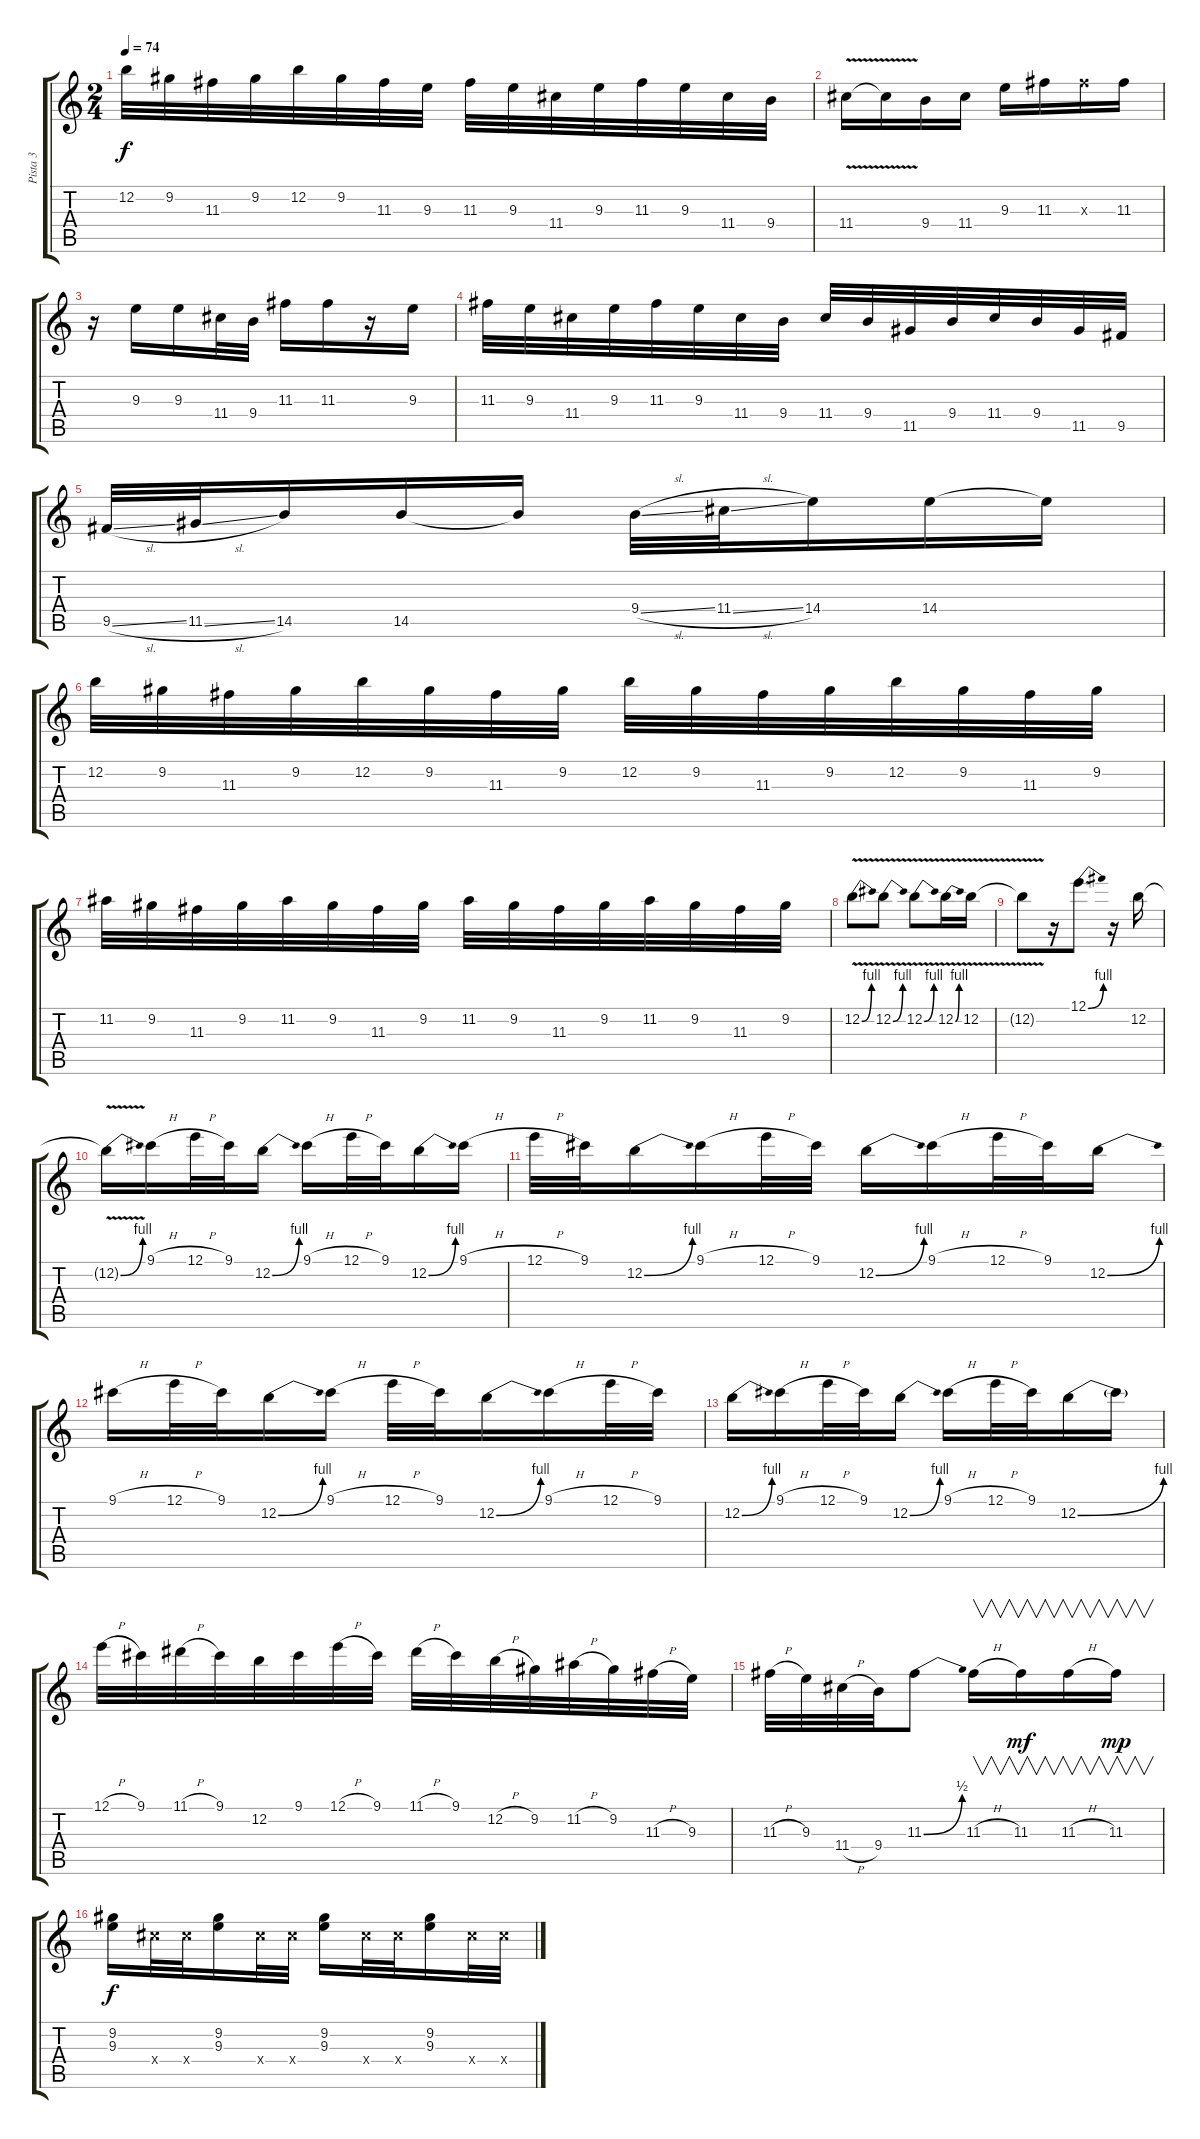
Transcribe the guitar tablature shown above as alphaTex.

\track ("Pista 3" "Pista 3") {instrument distortionguitar}
\staff {score tabs}
\tuning (E4 B3 G3 D3 A2 E2) {hide}
\ts (2 4)
\tempo 74
\clef g2
\ks c
12.2.32{dy f} 9.2.32 11.3.32 9.2.32 12.2.32 9.2.32 11.3.32 9.3.32 11.3.32 9.3.32 11.4.32 9.3.32 11.3.32 9.3.32 11.4.32 9.4.32 |
11.4{v}.16 11.4{t}.16 9.4.16 11.4.16 9.3.16 11.3.16 11.3{x}.16 11.3.16 |
r.16 9.3.16 9.3.16 11.4.32 9.4.32 11.3.16 11.3.16 r.16 9.3.16 |
11.3.32 9.3.32 11.4.32 9.3.32 11.3.32 9.3.32 11.4.32 9.4.32 11.4.32 9.4.32 11.5.32 9.4.32 11.4.32 9.4.32 11.5.32 9.5.32 |
9.5{sl}.32 11.5{sl}.32 14.5.16 14.5.16 14.5{t}.16 9.4{sl}.32 11.4{sl}.32 14.4.16 14.4.16 14.4{t}.16 |
12.2.32 9.2.32 11.3.32 9.2.32 12.2.32 9.2.32 11.3.32 9.2.32 12.2.32 9.2.32 11.3.32 9.2.32 12.2.32 9.2.32 11.3.32 9.2.32 |
11.2.32 9.2.32 11.3.32 9.2.32 11.2.32 9.2.32 11.3.32 9.2.32 11.2.32 9.2.32 11.3.32 9.2.32 11.2.32 9.2.32 11.3.32 9.2.32 |
12.2{be (bend 0 0 60 4) v}.8 12.2{be (bend 0 0 60 4) v}.8 12.2{be (bend 0 0 60 4) v}.8 12.2{be (bend 0 0 60 4) v}.16 12.2{v}.16 |
12.2{t}.8 r.16 12.1{be (bend 0 0 60 4)}.8{d} r.16 12.2.16 |
12.2{be (bend 0 0 60 4) v t}.16 9.1{h}.16 12.1{h}.32 9.1.32 12.2{be (bend 0 0 60 4)}.16 9.1{h}.16 12.1{h}.32 9.1.32 12.2{be (bend 0 0 60 4)}.16 9.1{h}.16 |
12.1{h}.32 9.1.32 12.2{be (bend 0 0 60 4)}.16 9.1{h}.16 12.1{h}.32 9.1.32 12.2{be (bend 0 0 60 4)}.16 9.1{h}.16 12.1{h}.32 9.1.32 12.2{be (bend 0 0 60 4)}.16 |
9.1{h}.16 12.1{h}.32 9.1.32 12.2{be (bend 0 0 60 4)}.16 9.1{h}.16 12.1{h}.32 9.1.32 12.2{be (bend 0 0 60 4)}.16 9.1{h}.16 12.1{h}.32 9.1.32 |
12.2{be (bend 0 0 60 4)}.16 9.1{h}.16 12.1{h}.32 9.1.32 12.2{be (bend 0 0 60 4)}.16 9.1{h}.16 12.1{h}.32 9.1.32 12.2{be (bend 0 0 60 4)}.16 12.2{t}.16 |
12.1{h}.32 9.1.32 11.1{h}.32 9.1.32 12.2.32 9.1.32 12.1{h}.32 9.1.32 11.1{h}.32 9.1.32 12.2{h}.32 9.2.32 11.2{h}.32 9.2.32 11.3{h}.32 9.3.32 |
11.3{h}.32 9.3.32 11.4{h}.32 9.4.32 11.3{be (bend 0 0 60 2)}.8 11.3{h}.16{v} 11.3.16{v dy mf} 11.3{h}.16{v} 11.3.16{v dy mp} |
(9.2 9.3).16{dy f} 11.4{x}.32 11.4{x}.32 (9.2 9.3).16 11.4{x}.32 11.4{x}.32 (9.2 9.3).16 11.4{x}.32 11.4{x}.32 (9.2 9.3).16 11.4{x}.32 11.4{x}.32
